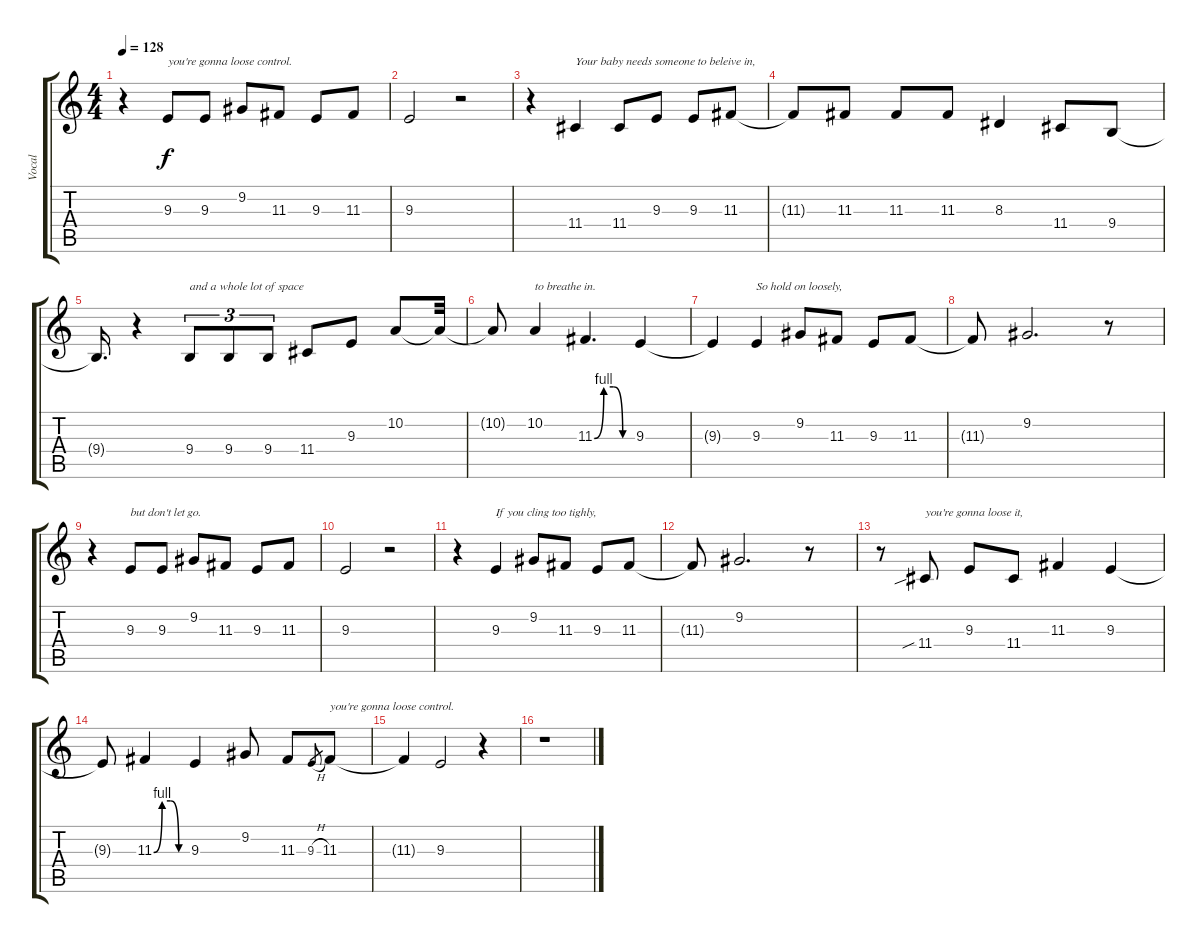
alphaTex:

\track ("Vocal" "Vocal") {instrument lead2sawtooth}
\staff {score tabs}
\tuning (E4 B3 G3 D3 A2 E2) {hide}
\ts (4 4)
\tempo 128
\clef g2
\ks c
r.4{dy f} 9.3.8{txt "you're gonna loose control."} 9.3.8 9.2.8 11.3.8 9.3.8 11.3.8 |
9.3.2 r.2 |
r.4 11.4.4{txt "Your baby needs someone to beleive in,"} 11.4.8 9.3.8 9.3.8 11.3.8 |
11.3{t}.8 11.3.8 11.3.8 11.3.8 8.3.4 11.4.8 9.4.8 |
9.4{t}.16{d} r.4 9.4.8{tu (3 2) txt "and a whole lot of space "} 9.4.8{tu (3 2)} 9.4.8{tu (3 2)} 11.4.8 9.3.8 10.2.8 10.2{t}.32 |
10.2{t}.8 10.2.4{txt "to breathe in."} 11.3{be (custom 0 0 15 4 30 4 45 0 60 0)}.4{d} 9.3.4 |
9.3{t}.4 9.3.4{txt "So hold on loosely,"} 9.2.8 11.3.8 9.3.8 11.3.8 |
11.3{t}.8 9.2.2{d} r.8 |
r.4 9.3.8{txt "but don't let go."} 9.3.8 9.2.8 11.3.8 9.3.8 11.3.8 |
9.3.2 r.2 |
r.4 9.3.4{txt "If you cling too tighly,"} 9.2.8 11.3.8 9.3.8 11.3.8 |
11.3{t}.8 9.2.2{d} r.8 |
r.8 11.4{sib}.8{txt "you're gonna loose it,"} 9.3.8 11.4.8 11.3.4 9.3.4 |
9.3{t}.8 11.3{be (custom 0 0 15 4 30 4 45 0 60 0)}.4 9.3.4 9.2.8 11.3.8 9.3{h}.8{gr} 11.3.8{txt "you're gonna loose control."} |
11.3{t}.4 9.3.2 r.4 |
r.1
